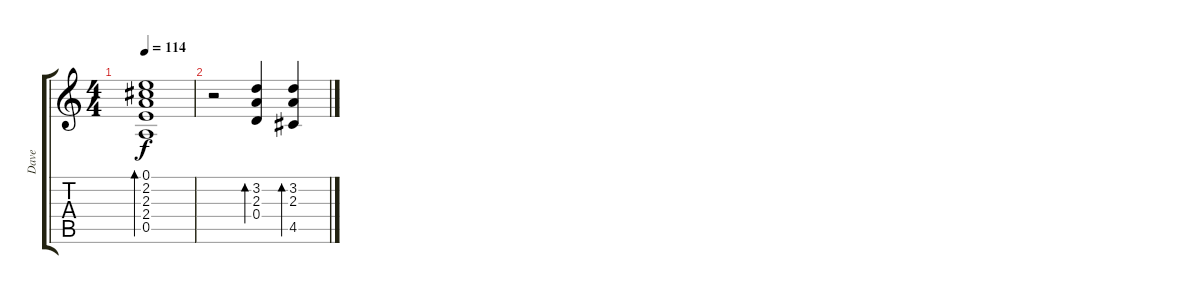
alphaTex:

\track ("Dave" "Dave") {instrument acousticguitarsteel}
\staff {score tabs}
\tuning (E4 B3 G3 D3 A2 E2) {hide}
\ts (4 4)
\tempo 114
\clef g2
\ks c
(0.1 2.2 2.3 2.4 0.5).1{bd 60 dy f} |
r.2 (3.2 2.3 0.4).4{bd 60} (3.2 2.3 4.5).4{bd 60}
